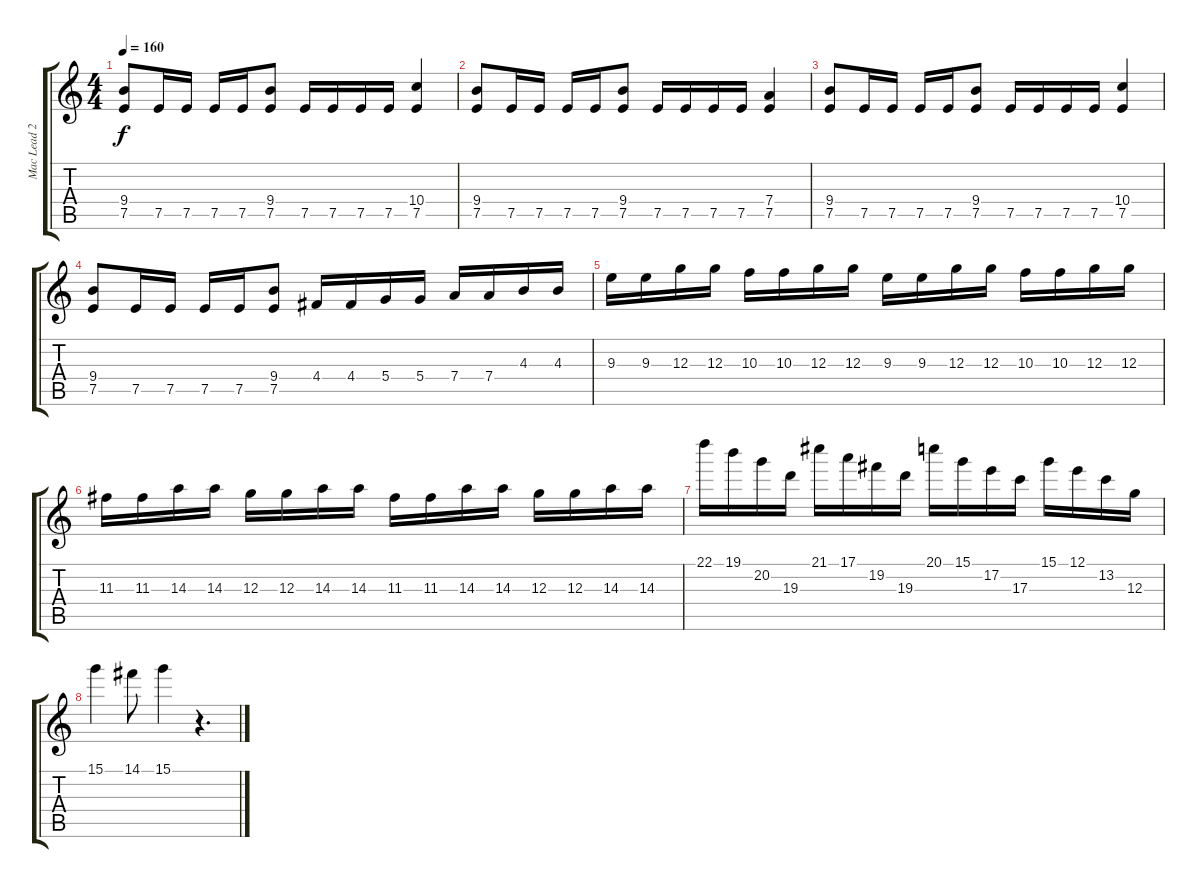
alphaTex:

\track ("Mac Lead 2" "Mac Lead 2") {instrument overdrivenguitar}
\staff {score tabs}
\tuning (E4 B3 G3 D3 A2 E2) {hide}
\ts (4 4)
\tempo 160
\clef g2
\ks c
(9.4 7.5).8{dy f} 7.5.16 7.5.16 7.5.16 7.5.16 (9.4 7.5).8 7.5.16 7.5.16 7.5.16 7.5.16 (10.4 7.5).4 |
(9.4 7.5).8 7.5.16 7.5.16 7.5.16 7.5.16 (9.4 7.5).8 7.5.16 7.5.16 7.5.16 7.5.16 (7.4 7.5).4 |
(9.4 7.5).8 7.5.16 7.5.16 7.5.16 7.5.16 (9.4 7.5).8 7.5.16 7.5.16 7.5.16 7.5.16 (10.4 7.5).4 |
(9.4 7.5).8 7.5.16 7.5.16 7.5.16 7.5.16 (9.4 7.5).8 4.4.16 4.4.16 5.4.16 5.4.16 7.4.16 7.4.16 4.3.16 4.3.16 |
9.3.16 9.3.16 12.3.16 12.3.16 10.3.16 10.3.16 12.3.16 12.3.16 9.3.16 9.3.16 12.3.16 12.3.16 10.3.16 10.3.16 12.3.16 12.3.16 |
11.3.16 11.3.16 14.3.16 14.3.16 12.3.16 12.3.16 14.3.16 14.3.16 11.3.16 11.3.16 14.3.16 14.3.16 12.3.16 12.3.16 14.3.16 14.3.16 |
22.1.16 19.1.16 20.2.16 19.3.16 21.1.16 17.1.16 19.2.16 19.3.16 20.1.16 15.1.16 17.2.16 17.3.16 15.1.16 12.1.16 13.2.16 12.3.16 |
15.1.4 14.1.8 15.1.4 r.4{d}
